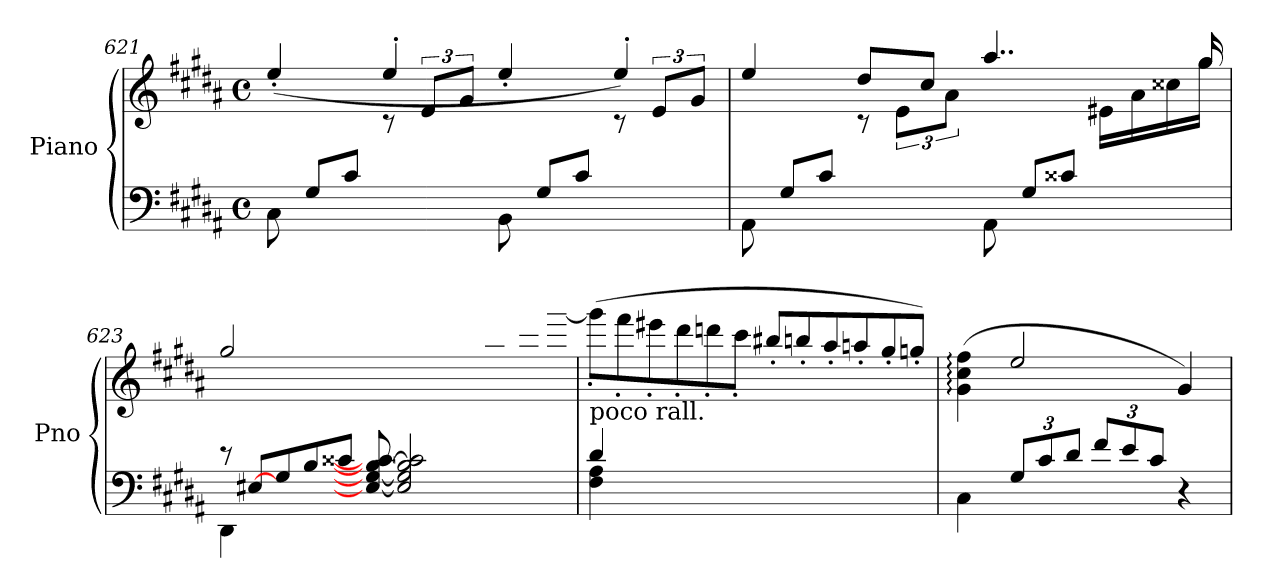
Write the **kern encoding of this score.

**kern	**kern
*part1	*part1
*staff2	*staff1
*I"Piano	*
*I'Pno	*
*clefF4	*clefG2
*k[f#c#g#d#a#]	*k[f#c#g#d#a#]
*M4/4	*M4/4
*met(c)	*met(c)
*Xtuplet	*
=621	=621
*	*^
12C#\	(>4ee'/	3ryy
12G#/L	.	.
12c#/J	.	.
12rff	4ee'/	.
6ryy	.	12e/L
.	.	12g#/J
12BB\	4ee'/	3ryy
12G#/L	.	.
12c#/J	.	.
12rff	4ee'/)	.
6ryy	.	12e/L
.	.	12g#/J
=622	=622	=622
12AA#\	4ee/	3ryy
12G#/L	.	.
12c#/J	.	.
12rff	8dd#/L	.
6ryy	.	12e\L
.	8cc#/J	.
.	.	12a#\J
12AA#\	4..aa#/	4ryy
12G#/L	.	.
12c##X/J	.	.
4ryy	.	16e#X\LL
.	.	16a#\
.	.	16cc##X\
.	16gg#/	16gg#\JJ
!!LO:LB:g=z
=623	=623	=623
*^	*	*
*	*	*	*Xtuplet
*	*	*	*^
12ryy	4DD#\	2gg#/	12rBB	12%5ryy
[12E#X/L	.	.	12%11ryy	.
12E#/yy_ [12G#/	.	.	.	.
12E#/yy_ 12G#/yy_ [12B/	2.ryy	.	.	.
12E#/yy_ 12G#/yy_ 12B/yy_ [12c##X/J	.	.	.	.
12E#/_ 12G#/_ 12B/_ 12c##/_	.	.	.	12e#X/
2E#/] 2G#/] 2B/] 2c##/]	.	2ryy	.	12b/
.	.	.	.	12cc##X/
.	.	.	.	12ee#X/
.	.	.	.	12bb/
.	.	.	.	12ccc##X/
.	.	.	.	[12ggg#/J
=624	=624	=624	=624	=624
!LO:TX:a:t=poco rall.	!	!	!	!
*	*	*	*v	*v
4F#\ 4A#\	4d#/	1ryy	(>12ggg#'\L]
.	.	.	12fff#'\
.	.	.	12eee#X'\
2.ryy	2.ryy	.	12ddd#'\
.	.	.	12dddn'\
.	.	.	12ccc#'\J
.	.	.	12bb#X'/L
.	.	.	12bbn'/
.	.	.	12aa#'/
.	.	.	12aan'/
.	.	.	12gg#'/
.	.	.	12ggn'/J)
*v	*v	*	*
=625	=625	=625
!	!LO:TX:b:t=dolce	!
*	*v	*v
4C#\	(4g#\: 4cc#\: 4ff#\:
*tuplet	*
*Xbrackettup	*
12G#/L	2ee/
12c#/	.
12d#/J	.
12f#/L	.
12e/	.
12c#/J	.
4r	4g#/)
=	=
*-	*-
